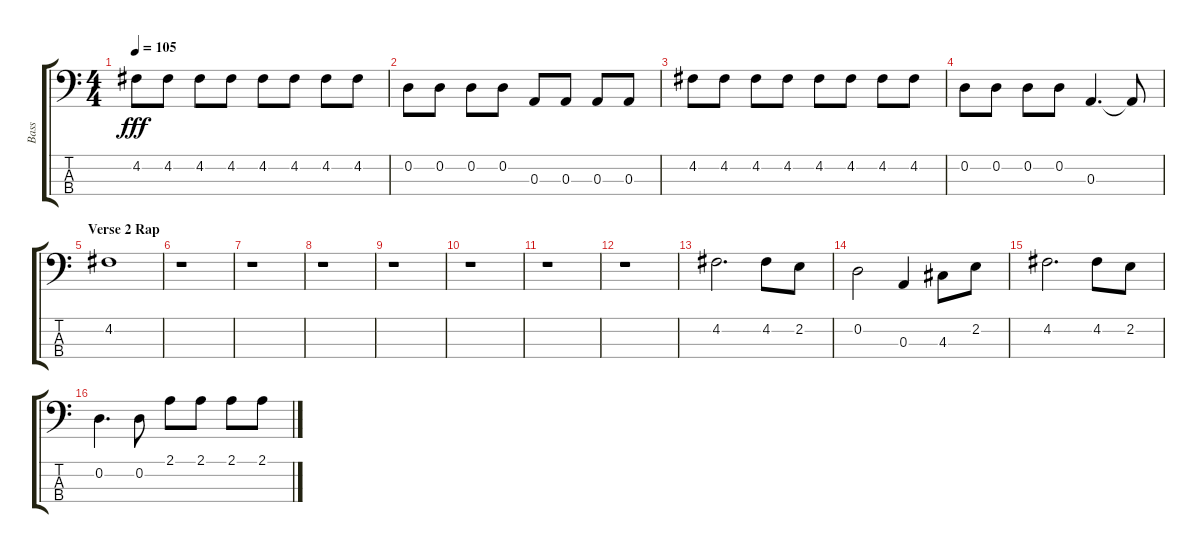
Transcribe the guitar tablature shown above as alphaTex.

\track ("Bass" "Bass") {instrument electricbassfinger}
\staff {score tabs}
\tuning (G2 D2 A1 E1) {hide}
\ts (4 4)
\tempo 105
\clef f4
\ks c
4.2.8{dy fff} 4.2.8 4.2.8 4.2.8 4.2.8 4.2.8 4.2.8 4.2.8 |
0.2.8 0.2.8 0.2.8 0.2.8 0.3.8 0.3.8 0.3.8 0.3.8 |
4.2.8 4.2.8 4.2.8 4.2.8 4.2.8 4.2.8 4.2.8 4.2.8 |
0.2.8 0.2.8 0.2.8 0.2.8 0.3.4{d} 0.3{t}.8 |
\section ("" "Verse 2 Rap")
4.2.1 |
r.1 |
r.1 |
r.1 |
r.1 |
r.1 |
r.1 |
r.1 |
4.2.2{d} 4.2.8 2.2.8 |
0.2.2 0.3.4 4.3.8 2.2.8 |
4.2.2{d} 4.2.8 2.2.8 |
0.2.4{d} 0.2{ss}.8 2.1.8 2.1.8 2.1.8 2.1.8
